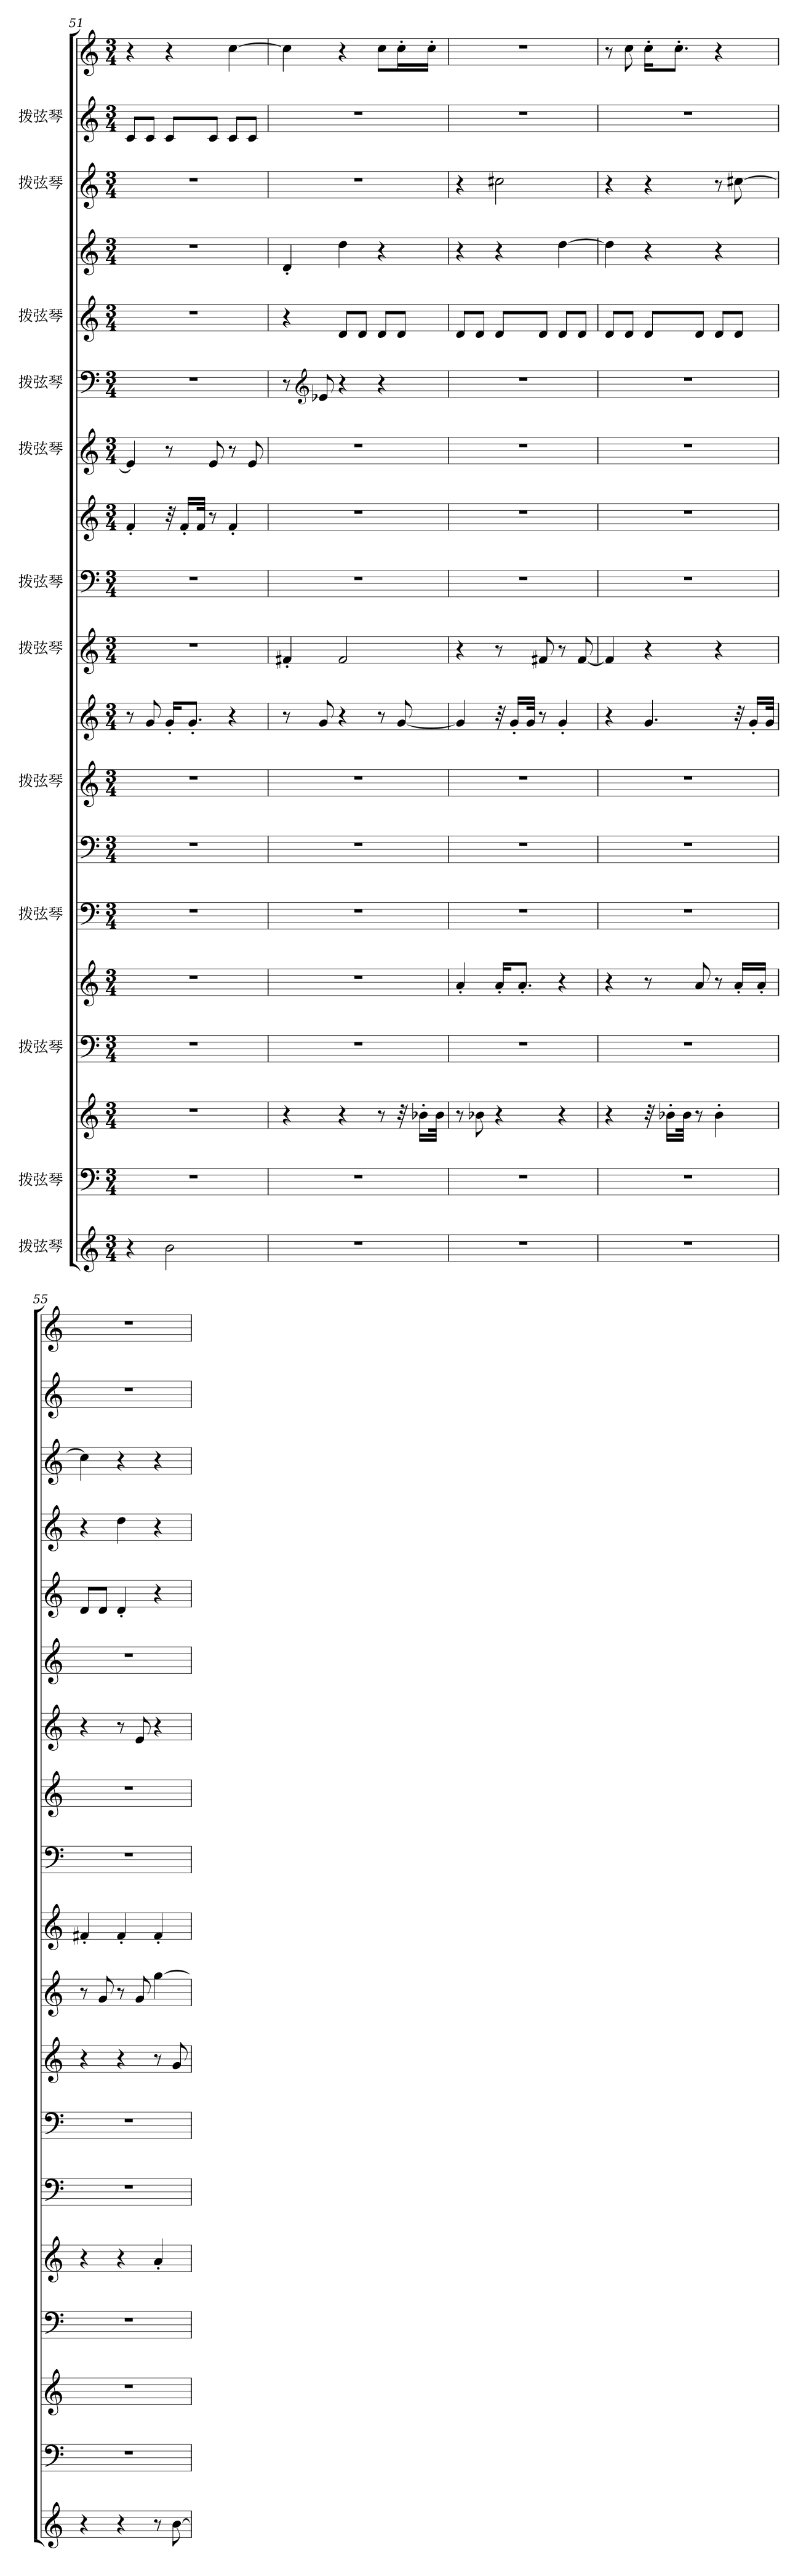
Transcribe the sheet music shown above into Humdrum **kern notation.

**kern	**kern	**kern	**kern	**kern	**kern	**kern	**kern	**kern	**kern	**kern	**kern	**kern	**kern	**kern	**kern	**kern	**kern	**kern
*part12	*part11	*part11	*part10	*part10	*part9	*part9	*part8	*part8	*part7	*part6	*part6	*part5	*part4	*part3	*part3	*part2	*part1	*part1
*staff19	*staff18	*staff17	*staff16	*staff15	*staff14	*staff13	*staff12	*staff11	*staff10	*staff9	*staff8	*staff7	*staff6	*staff5	*staff4	*staff3	*staff2	*staff1
*I"拨弦琴	*I"拨弦琴	*	*I"拨弦琴	*	*I"拨弦琴	*	*I"拨弦琴	*	*I"拨弦琴	*I"拨弦琴	*	*I"拨弦琴	*I"拨弦琴	*I"拨弦琴	*	*I"拨弦琴	*I"拨弦琴	*
*clefG2	*clefF4	*clefG2	*clefF4	*clefG2	*clefF4	*clefF4	*clefG2	*clefG2	*clefG2	*clefF4	*clefG2	*clefG2	*clefF4	*clefG2	*clefG2	*clefG2	*clefG2	*clefG2
*k[]	*k[]	*k[]	*k[]	*k[]	*k[]	*k[]	*k[]	*k[]	*k[]	*k[]	*k[]	*k[]	*k[]	*k[]	*k[]	*k[]	*k[]	*k[]
*M3/4	*M3/4	*M3/4	*M3/4	*M3/4	*M3/4	*M3/4	*M3/4	*M3/4	*M3/4	*M3/4	*M3/4	*M3/4	*M3/4	*M3/4	*M3/4	*M3/4	*M3/4	*M3/4
=51	=51	=51	=51	=51	=51	=51	=51	=51	=51	=51	=51	=51	=51	=51	=51	=51	=51	=51
4r	2.r	2.r	2.r	2.r	2.r	2.r	2.r	8r	2.r	2.r	4f'/	4e/]	2.r	2.r	2.r	2.r	8c/L	4r
.	.	.	.	.	.	.	.	8g/	.	.	.	.	.	.	.	.	8c/J	.
2b\	.	.	.	.	.	.	.	16g'/KL	.	.	32r	8r	.	.	.	.	8c/L	4r
.	.	.	.	.	.	.	.	.	.	.	16f'/LL	.	.	.	.	.	.	.
.	.	.	.	.	.	.	.	8.g'/J	.	.	.	.	.	.	.	.	.	.
.	.	.	.	.	.	.	.	.	.	.	32f/JJk	.	.	.	.	.	.	.
.	.	.	.	.	.	.	.	.	.	.	8r	8e/	.	.	.	.	8c/J	.
.	.	.	.	.	.	.	.	4r	.	.	4f'/	8r	.	.	.	.	8c/L	[4cc\
.	.	.	.	.	.	.	.	.	.	.	.	8e/	.	.	.	.	8c/J	.
!!LO:PB:g=z
=52	=52	=52	=52	=52	=52	=52	=52	=52	=52	=52	=52	=52	=52	=52	=52	=52	=52	=52
2.r	2.r	4r	2.r	2.r	2.r	2.r	2.r	8r	4f#X'/	2.r	2.r	2.r	8r	4r	4d'/	2.r	2.r	4cc\]
*	*	*	*	*	*	*	*	*	*	*	*	*	*clefG2	*	*	*	*	*
.	.	.	.	.	.	.	.	8g/	.	.	.	.	8e-X/	.	.	.	.	.
.	.	4r	.	.	.	.	.	4r	2f#/	.	.	.	4r	8d/L	4dd\	.	.	4r
.	.	.	.	.	.	.	.	.	.	.	.	.	.	8d/J	.	.	.	.
.	.	8r	.	.	.	.	.	8r	.	.	.	.	4r	8d/L	4r	.	.	8cc\L
.	.	32r	.	.	.	.	.	[8g/	.	.	.	.	.	8d/J	.	.	.	16cc'\L
.	.	16b-X'\LL	.	.	.	.	.	.	.	.	.	.	.	.	.	.	.	.
.	.	.	.	.	.	.	.	.	.	.	.	.	.	.	.	.	.	16cc'\JJ
.	.	32b-\JJk	.	.	.	.	.	.	.	.	.	.	.	.	.	.	.	.
=53	=53	=53	=53	=53	=53	=53	=53	=53	=53	=53	=53	=53	=53	=53	=53	=53	=53	=53
2.r	2.r	8r	2.r	4a'/	2.r	2.r	2.r	4g/]	4r	2.r	2.r	2.r	2.r	8d/L	4r	4r	2.r	2.r
.	.	8b-X\	.	.	.	.	.	.	.	.	.	.	.	8d/J	.	.	.	.
.	.	4r	.	16a'/KL	.	.	.	32r	8r	.	.	.	.	8d/L	4r	2cc#X\	.	.
.	.	.	.	.	.	.	.	16g'/LL	.	.	.	.	.	.	.	.	.	.
.	.	.	.	8.a'/J	.	.	.	.	.	.	.	.	.	.	.	.	.	.
.	.	.	.	.	.	.	.	32g/JJk	.	.	.	.	.	.	.	.	.	.
.	.	.	.	.	.	.	.	8r	8f#X/	.	.	.	.	8d/J	.	.	.	.
.	.	4r	.	4r	.	.	.	4g'/	8r	.	.	.	.	8d/L	[4dd\	.	.	.
.	.	.	.	.	.	.	.	.	[8f#/	.	.	.	.	8d/J	.	.	.	.
=54	=54	=54	=54	=54	=54	=54	=54	=54	=54	=54	=54	=54	=54	=54	=54	=54	=54	=54
2.r	2.r	4r	2.r	4r	2.r	2.r	2.r	4r	4f#/]	2.r	2.r	2.r	2.r	8d/L	4dd\]	4r	2.r	8r
.	.	.	.	.	.	.	.	.	.	.	.	.	.	8d/J	.	.	.	8cc\
.	.	32r	.	8r	.	.	.	4.g/	4r	.	.	.	.	8d/L	4r	4r	.	16cc'\KL
.	.	16b-X'\LL	.	.	.	.	.	.	.	.	.	.	.	.	.	.	.	.
.	.	.	.	.	.	.	.	.	.	.	.	.	.	.	.	.	.	8.cc'\J
.	.	32b-\JJk	.	.	.	.	.	.	.	.	.	.	.	.	.	.	.	.
.	.	8r	.	8a/	.	.	.	.	.	.	.	.	.	8d/J	.	.	.	.
.	.	4b-'\	.	8r	.	.	.	.	4r	.	.	.	.	8d/L	4r	8r	.	4r
.	.	.	.	16a'/LL	.	.	.	32r	.	.	.	.	.	8d/J	.	[8cc#X\	.	.
.	.	.	.	.	.	.	.	16g'/LL	.	.	.	.	.	.	.	.	.	.
.	.	.	.	16a'/JJ	.	.	.	.	.	.	.	.	.	.	.	.	.	.
.	.	.	.	.	.	.	.	32g/JJk	.	.	.	.	.	.	.	.	.	.
=55	=55	=55	=55	=55	=55	=55	=55	=55	=55	=55	=55	=55	=55	=55	=55	=55	=55	=55
4r	2.r	2.r	2.r	4r	2.r	2.r	4r	8r	4f#X'/	2.r	2.r	4r	2.r	8d/L	4r	4cc#\]	2.r	2.r
.	.	.	.	.	.	.	.	8g/	.	.	.	.	.	8d/J	.	.	.	.
4r	.	.	.	4r	.	.	4r	8r	4f#'/	.	.	8r	.	4d'/	4dd\	4r	.	.
.	.	.	.	.	.	.	.	8g/	.	.	.	8e/	.	.	.	.	.	.
8r	.	.	.	4a'/	.	.	8r	[4gg\	4f#'/	.	.	4r	.	4r	4r	4r	.	.
[8b\	.	.	.	.	.	.	8g/	.	.	.	.	.	.	.	.	.	.	.
=	=	=	=	=	=	=	=	=	=	=	=	=	=	=	=	=	=	=
*-	*-	*-	*-	*-	*-	*-	*-	*-	*-	*-	*-	*-	*-	*-	*-	*-	*-	*-
